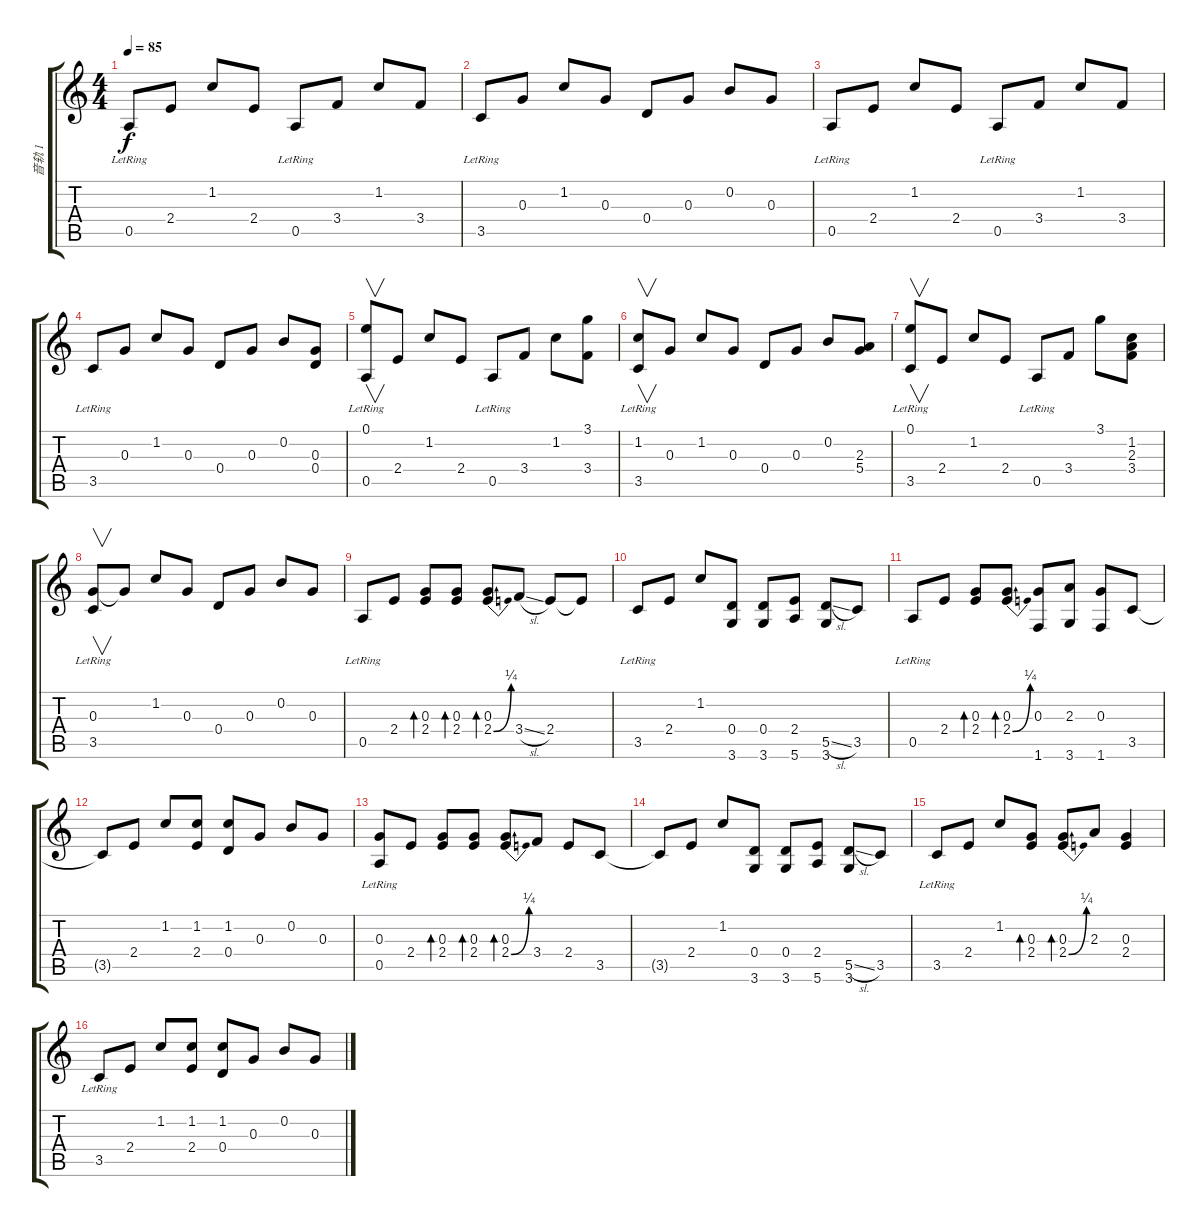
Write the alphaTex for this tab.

\track ("音轨 1" "音轨 1") {instrument acousticguitarsteel}
\staff {score tabs}
\tuning (E4 B3 G3 D3 A2 E2) {hide}
\ts (4 4)
\tempo 85
\clef g2
\ks c
0.5{lr}.8{dy f} 2.4.8 1.2.8 2.4.8 0.5{lr}.8 3.4.8 1.2.8 3.4.8 |
3.5{lr}.8 0.3.8 1.2.8 0.3.8 0.4.8 0.3.8 0.2.8 0.3.8 |
0.5{lr}.8 2.4.8 1.2.8 2.4.8 0.5{lr}.8 3.4.8 1.2.8 3.4.8 |
3.5{lr}.8 0.3.8 1.2.8 0.3.8 0.4.8 0.3.8 0.2.8 (0.3 0.4).8 |
(0.1 0.5{lr}).8{v} 2.4.8 1.2.8 2.4.8 0.5{lr}.8 3.4.8 1.2.8 (3.1 3.4).8 |
(1.2 3.5{lr}).8{v} 0.3.8 1.2.8 0.3.8 0.4.8 0.3.8 0.2.8 (2.3 5.4).8 |
(0.1 3.5{lr}).8{v} 2.4.8 1.2.8 2.4.8 0.5{lr}.8 3.4.8 3.1.8 (1.2 2.3 3.4).8 |
(0.3 3.5{lr}).8{v} 0.3{t}.8 1.2.8 0.3.8 0.4.8 0.3.8 0.2.8 0.3.8 |
0.5{lr}.8 2.4.8 (0.3 2.4).8{bd 60} (0.3 2.4).8{bd 60} (0.3 2.4{be (bend 0 0 60 1)}).8{bd 60} 3.4{sl}.8 2.4.8 2.4{t}.8 |
3.5{lr}.8 2.4.8 1.2.8 (0.4 3.6).8 (0.4 3.6).8 (2.4 5.6).8 (5.5{sl} 3.6).8 3.5.8 |
0.5{lr}.8 2.4.8 (0.3 2.4).8{bd 60} (0.3 2.4{be (bend 0 0 60 1)}).8{bd 60} (0.3 1.6).8 (2.3 3.6).8 (0.3 1.6).8 3.5.8 |
3.5{t}.8 2.4.8 1.2.8 (1.2 2.4).8 (1.2 0.4).8 0.3.8 0.2.8 0.3.8 |
(0.3 0.5{lr}).8 2.4.8 (0.3 2.4).8{bd 60} (0.3 2.4).8{bd 60} (0.3 2.4{be (bend 0 0 60 1)}).8{bd 60} 3.4.8 2.4.8 3.5.8 |
3.5{t}.8 2.4.8 1.2.8 (0.4 3.6).8 (0.4 3.6).8 (2.4 5.6).8 (5.5{sl} 3.6).8 3.5.8 |
3.5{lr}.8 2.4.8 1.2.8 (0.3 2.4).8{bd 60} (0.3 2.4{be (bend 0 0 60 1)}).8{bd 60} 2.3.8 (0.3 2.4).4 |
3.5{lr}.8 2.4.8 1.2.8 (1.2 2.4).8 (1.2 0.4).8 0.3.8 0.2.8 0.3.8
